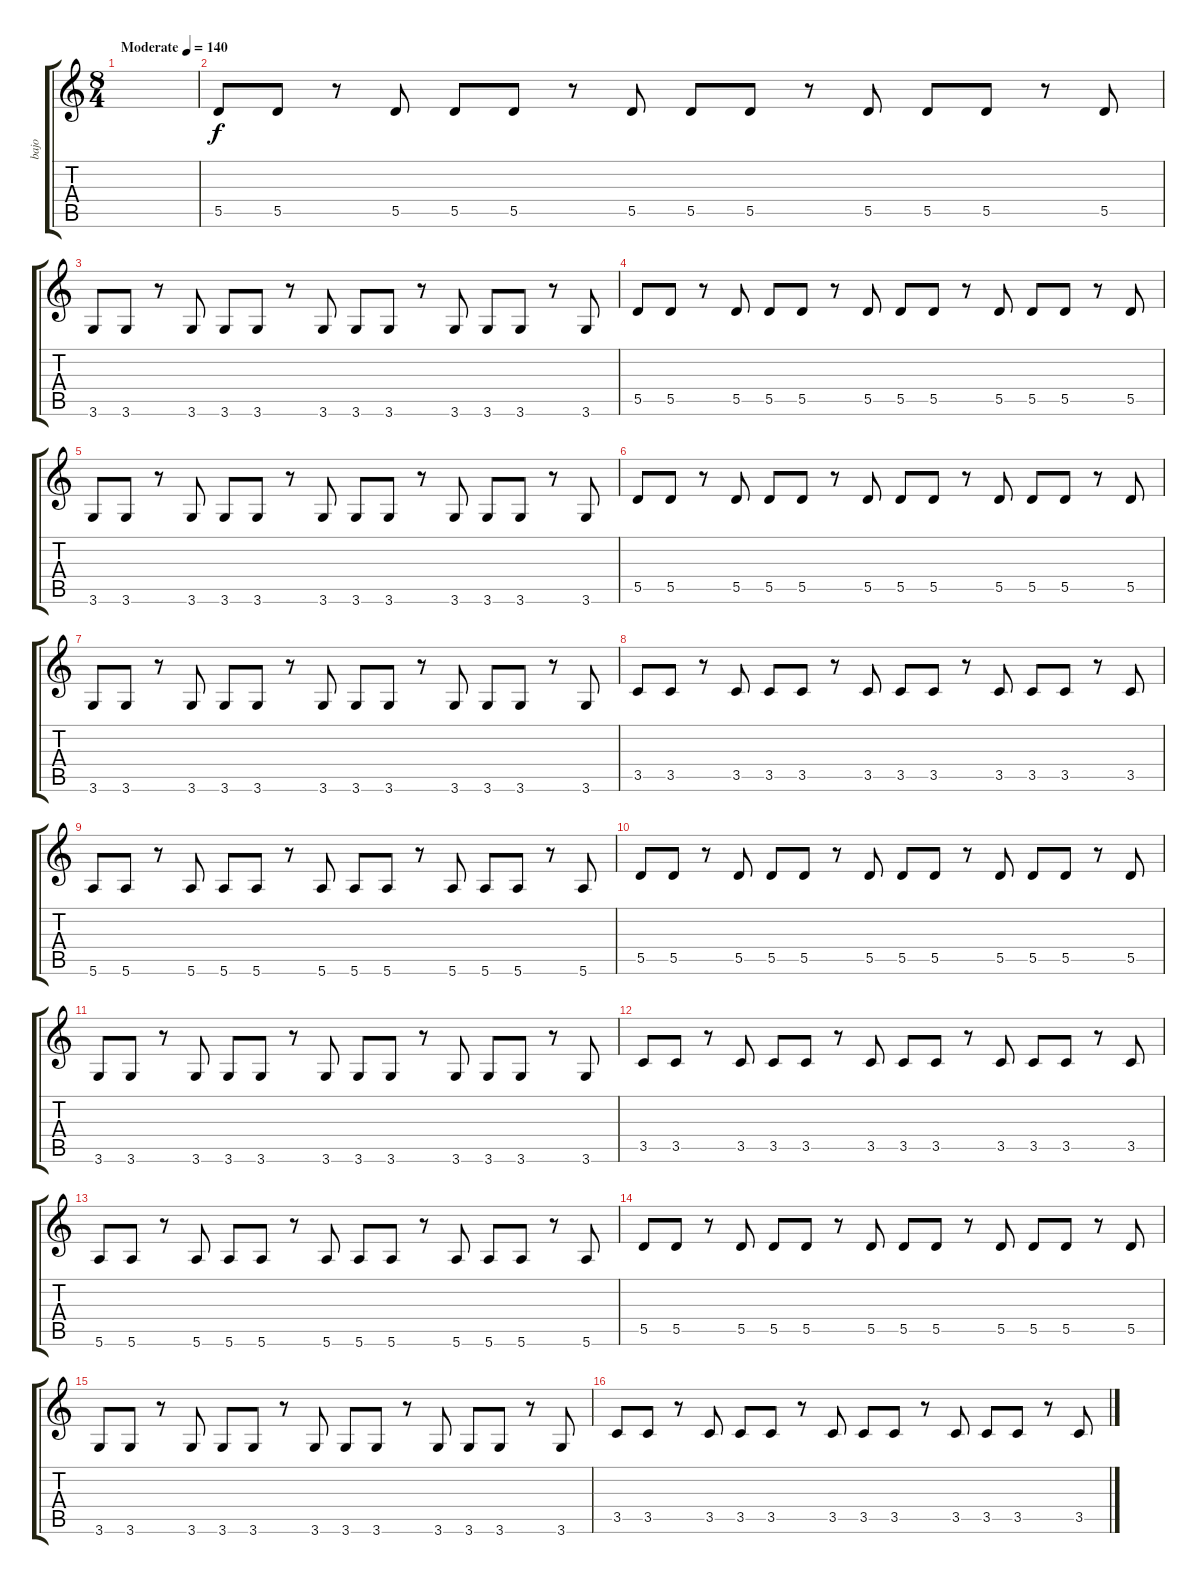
\track ("bajo" "bajo") {instrument electricbasspick}
\staff {score tabs}
\tuning (E4 B3 G3 D3 A2 E2) {hide}
\ts (8 4)
\tempo (140 "Moderate")
\clef g2
\ks c
|
5.5.8 5.5.8 r.8 5.5.8 5.5.8 5.5.8 r.8 5.5.8 5.5.8 5.5.8 r.8 5.5.8 5.5.8 5.5.8 r.8 5.5.8 |
3.6.8 3.6.8 r.8 3.6.8 3.6.8 3.6.8 r.8 3.6.8 3.6.8 3.6.8 r.8 3.6.8 3.6.8 3.6.8 r.8 3.6.8 |
5.5.8 5.5.8 r.8 5.5.8 5.5.8 5.5.8 r.8 5.5.8 5.5.8 5.5.8 r.8 5.5.8 5.5.8 5.5.8 r.8 5.5.8 |
3.6.8 3.6.8 r.8 3.6.8 3.6.8 3.6.8 r.8 3.6.8 3.6.8 3.6.8 r.8 3.6.8 3.6.8 3.6.8 r.8 3.6.8 |
5.5.8 5.5.8 r.8 5.5.8 5.5.8 5.5.8 r.8 5.5.8 5.5.8 5.5.8 r.8 5.5.8 5.5.8 5.5.8 r.8 5.5.8 |
3.6.8 3.6.8 r.8 3.6.8 3.6.8 3.6.8 r.8 3.6.8 3.6.8 3.6.8 r.8 3.6.8 3.6.8 3.6.8 r.8 3.6.8 |
3.5.8 3.5.8 r.8 3.5.8 3.5.8 3.5.8 r.8 3.5.8 3.5.8 3.5.8 r.8 3.5.8 3.5.8 3.5.8 r.8 3.5.8 |
5.6.8 5.6.8 r.8 5.6.8 5.6.8 5.6.8 r.8 5.6.8 5.6.8 5.6.8 r.8 5.6.8 5.6.8 5.6.8 r.8 5.6.8 |
5.5.8 5.5.8 r.8 5.5.8 5.5.8 5.5.8 r.8 5.5.8 5.5.8 5.5.8 r.8 5.5.8 5.5.8 5.5.8 r.8 5.5.8 |
3.6.8 3.6.8 r.8 3.6.8 3.6.8 3.6.8 r.8 3.6.8 3.6.8 3.6.8 r.8 3.6.8 3.6.8 3.6.8 r.8 3.6.8 |
3.5.8 3.5.8 r.8 3.5.8 3.5.8 3.5.8 r.8 3.5.8 3.5.8 3.5.8 r.8 3.5.8 3.5.8 3.5.8 r.8 3.5.8 |
5.6.8 5.6.8 r.8 5.6.8 5.6.8 5.6.8 r.8 5.6.8 5.6.8 5.6.8 r.8 5.6.8 5.6.8 5.6.8 r.8 5.6.8 |
5.5.8 5.5.8 r.8 5.5.8 5.5.8 5.5.8 r.8 5.5.8 5.5.8 5.5.8 r.8 5.5.8 5.5.8 5.5.8 r.8 5.5.8 |
3.6.8 3.6.8 r.8 3.6.8 3.6.8 3.6.8 r.8 3.6.8 3.6.8 3.6.8 r.8 3.6.8 3.6.8 3.6.8 r.8 3.6.8 |
3.5.8 3.5.8 r.8 3.5.8 3.5.8 3.5.8 r.8 3.5.8 3.5.8 3.5.8 r.8 3.5.8 3.5.8 3.5.8 r.8 3.5.8
